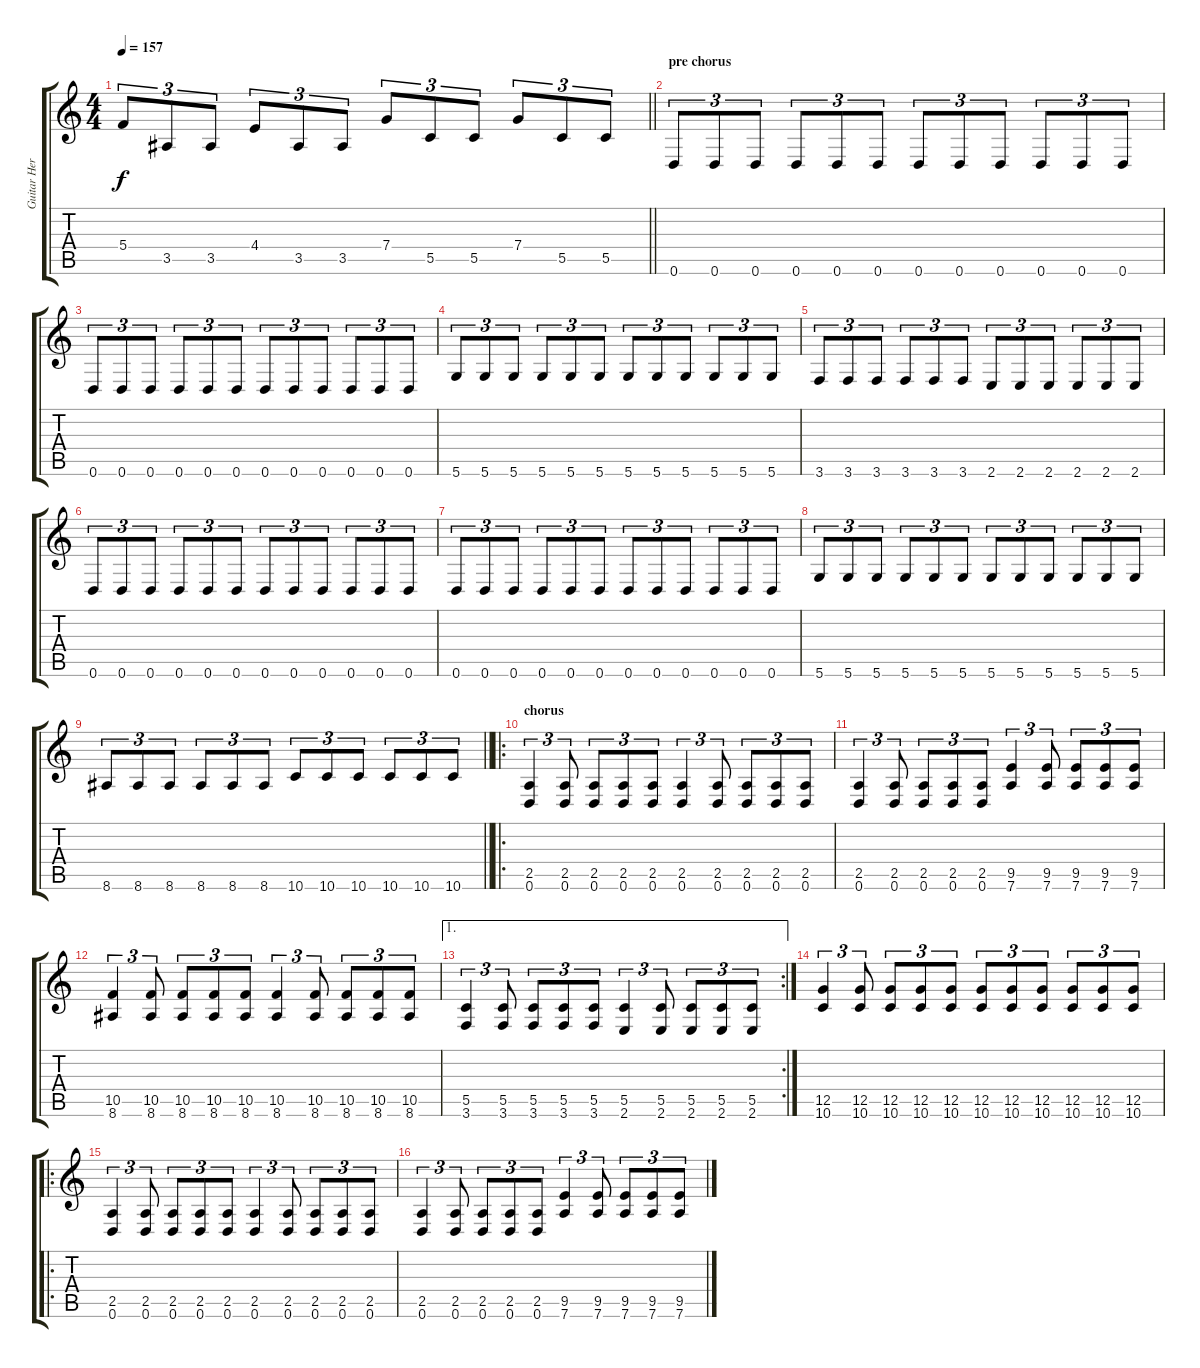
\track ("Guitar Hero X" "Guitar Her") {instrument distortionguitar}
\staff {score tabs}
\tuning (D4 A3 F3 C3 G2 D2) {hide}
\ts (4 4)
\tempo 157
\clef g2
\barLineRight lightlight
\ks c
5.4.8{tu (3 2) dy f} 3.5.8{tu (3 2)} 3.5.8{tu (3 2)} 4.4.8{tu (3 2)} 3.5.8{tu (3 2)} 3.5.8{tu (3 2)} 7.4.8{tu (3 2)} 5.5.8{tu (3 2)} 5.5.8{tu (3 2)} 7.4.8{tu (3 2)} 5.5.8{tu (3 2)} 5.5.8{tu (3 2)} |
\section ("" "pre chorus")
0.6.8{tu (3 2)} 0.6.8{tu (3 2)} 0.6.8{tu (3 2)} 0.6.8{tu (3 2)} 0.6.8{tu (3 2)} 0.6.8{tu (3 2)} 0.6.8{tu (3 2)} 0.6.8{tu (3 2)} 0.6.8{tu (3 2)} 0.6.8{tu (3 2)} 0.6.8{tu (3 2)} 0.6.8{tu (3 2)} |
0.6.8{tu (3 2)} 0.6.8{tu (3 2)} 0.6.8{tu (3 2)} 0.6.8{tu (3 2)} 0.6.8{tu (3 2)} 0.6.8{tu (3 2)} 0.6.8{tu (3 2)} 0.6.8{tu (3 2)} 0.6.8{tu (3 2)} 0.6.8{tu (3 2)} 0.6.8{tu (3 2)} 0.6.8{tu (3 2)} |
5.6.8{tu (3 2)} 5.6.8{tu (3 2)} 5.6.8{tu (3 2)} 5.6.8{tu (3 2)} 5.6.8{tu (3 2)} 5.6.8{tu (3 2)} 5.6.8{tu (3 2)} 5.6.8{tu (3 2)} 5.6.8{tu (3 2)} 5.6.8{tu (3 2)} 5.6.8{tu (3 2)} 5.6.8{tu (3 2)} |
3.6.8{tu (3 2)} 3.6.8{tu (3 2)} 3.6.8{tu (3 2)} 3.6.8{tu (3 2)} 3.6.8{tu (3 2)} 3.6.8{tu (3 2)} 2.6.8{tu (3 2)} 2.6.8{tu (3 2)} 2.6.8{tu (3 2)} 2.6.8{tu (3 2)} 2.6.8{tu (3 2)} 2.6.8{tu (3 2)} |
0.6.8{tu (3 2)} 0.6.8{tu (3 2)} 0.6.8{tu (3 2)} 0.6.8{tu (3 2)} 0.6.8{tu (3 2)} 0.6.8{tu (3 2)} 0.6.8{tu (3 2)} 0.6.8{tu (3 2)} 0.6.8{tu (3 2)} 0.6.8{tu (3 2)} 0.6.8{tu (3 2)} 0.6.8{tu (3 2)} |
0.6.8{tu (3 2)} 0.6.8{tu (3 2)} 0.6.8{tu (3 2)} 0.6.8{tu (3 2)} 0.6.8{tu (3 2)} 0.6.8{tu (3 2)} 0.6.8{tu (3 2)} 0.6.8{tu (3 2)} 0.6.8{tu (3 2)} 0.6.8{tu (3 2)} 0.6.8{tu (3 2)} 0.6.8{tu (3 2)} |
5.6.8{tu (3 2)} 5.6.8{tu (3 2)} 5.6.8{tu (3 2)} 5.6.8{tu (3 2)} 5.6.8{tu (3 2)} 5.6.8{tu (3 2)} 5.6.8{tu (3 2)} 5.6.8{tu (3 2)} 5.6.8{tu (3 2)} 5.6.8{tu (3 2)} 5.6.8{tu (3 2)} 5.6.8{tu (3 2)} |
\barLineRight lightlight
8.6.8{tu (3 2)} 8.6.8{tu (3 2)} 8.6.8{tu (3 2)} 8.6.8{tu (3 2)} 8.6.8{tu (3 2)} 8.6.8{tu (3 2)} 10.6.8{tu (3 2)} 10.6.8{tu (3 2)} 10.6.8{tu (3 2)} 10.6.8{tu (3 2)} 10.6.8{tu (3 2)} 10.6.8{tu (3 2)} |
\ro
\section ("" "chorus")
(2.5 0.6).4{tu (3 2)} (2.5 0.6).8{tu (3 2)} (2.5 0.6).8{tu (3 2)} (2.5 0.6).8{tu (3 2)} (2.5 0.6).8{tu (3 2)} (2.5 0.6).4{tu (3 2)} (2.5 0.6).8{tu (3 2)} (2.5 0.6).8{tu (3 2)} (2.5 0.6).8{tu (3 2)} (2.5 0.6).8{tu (3 2)} |
(2.5 0.6).4{tu (3 2)} (2.5 0.6).8{tu (3 2)} (2.5 0.6).8{tu (3 2)} (2.5 0.6).8{tu (3 2)} (2.5 0.6).8{tu (3 2)} (9.5 7.6).4{tu (3 2)} (9.5 7.6).8{tu (3 2)} (9.5 7.6).8{tu (3 2)} (9.5 7.6).8{tu (3 2)} (9.5 7.6).8{tu (3 2)} |
(10.5 8.6).4{tu (3 2)} (10.5 8.6).8{tu (3 2)} (10.5 8.6).8{tu (3 2)} (10.5 8.6).8{tu (3 2)} (10.5 8.6).8{tu (3 2)} (10.5 8.6).4{tu (3 2)} (10.5 8.6).8{tu (3 2)} (10.5 8.6).8{tu (3 2)} (10.5 8.6).8{tu (3 2)} (10.5 8.6).8{tu (3 2)} |
\ae 1
\rc 2
(5.5 3.6).4{tu (3 2)} (5.5 3.6).8{tu (3 2)} (5.5 3.6).8{tu (3 2)} (5.5 3.6).8{tu (3 2)} (5.5 3.6).8{tu (3 2)} (5.5 2.6).4{tu (3 2)} (5.5 2.6).8{tu (3 2)} (5.5 2.6).8{tu (3 2)} (5.5 2.6).8{tu (3 2)} (5.5 2.6).8{tu (3 2)} |
(12.5 10.6).4{tu (3 2)} (12.5 10.6).8{tu (3 2)} (12.5 10.6).8{tu (3 2)} (12.5 10.6).8{tu (3 2)} (12.5 10.6).8{tu (3 2)} (12.5 10.6).8{tu (3 2)} (12.5 10.6).8{tu (3 2)} (12.5 10.6).8{tu (3 2)} (12.5 10.6).8{tu (3 2)} (12.5 10.6).8{tu (3 2)} (12.5 10.6).8{tu (3 2)} |
\ro
(2.5 0.6).4{tu (3 2)} (2.5 0.6).8{tu (3 2)} (2.5 0.6).8{tu (3 2)} (2.5 0.6).8{tu (3 2)} (2.5 0.6).8{tu (3 2)} (2.5 0.6).4{tu (3 2)} (2.5 0.6).8{tu (3 2)} (2.5 0.6).8{tu (3 2)} (2.5 0.6).8{tu (3 2)} (2.5 0.6).8{tu (3 2)} |
(2.5 0.6).4{tu (3 2)} (2.5 0.6).8{tu (3 2)} (2.5 0.6).8{tu (3 2)} (2.5 0.6).8{tu (3 2)} (2.5 0.6).8{tu (3 2)} (9.5 7.6).4{tu (3 2)} (9.5 7.6).8{tu (3 2)} (9.5 7.6).8{tu (3 2)} (9.5 7.6).8{tu (3 2)} (9.5 7.6).8{tu (3 2)}
